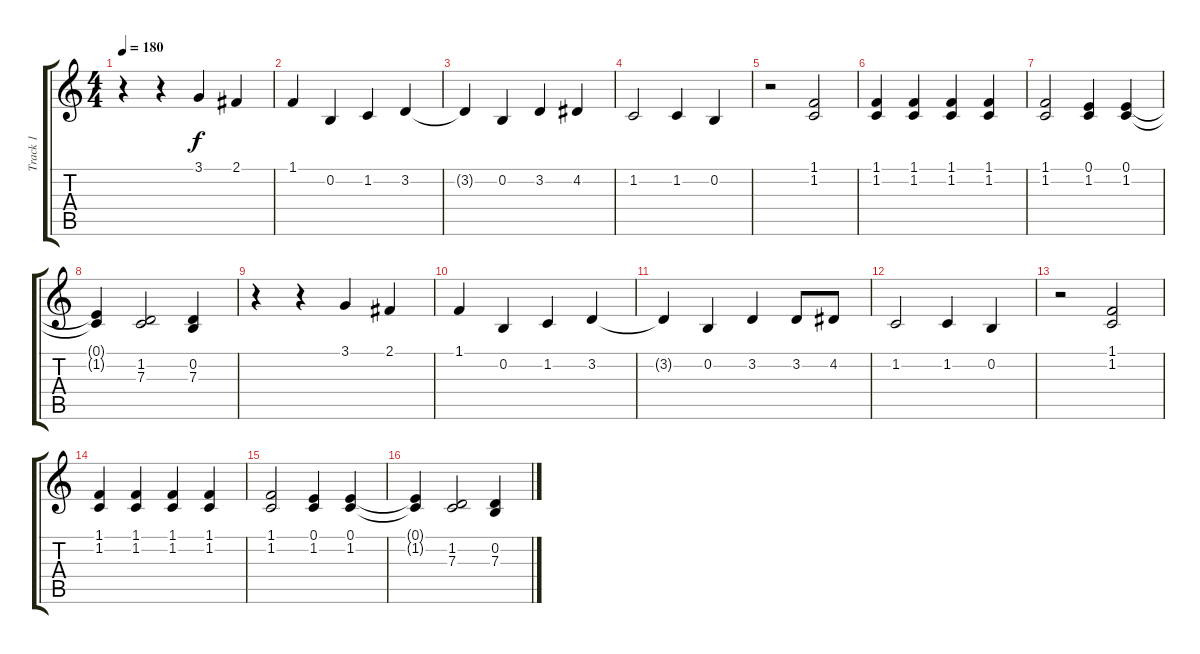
\track ("Track 1" "Track 1") {instrument acousticgrandpiano}
\staff {score tabs}
\tuning (E4 B3 G3 D3 A2 E2) {hide}
\ts (4 4)
\tempo 180
\clef g2
\ks c
r.4{dy f} r.4 3.1.4 2.1.4 |
1.1.4 0.2.4 1.2.4 3.2.4 |
3.2{t}.4 0.2.4 3.2.4 4.2.4 |
1.2.2 1.2.4 0.2.4 |
r.2 (1.1 1.2).2 |
(1.1 1.2).4 (1.1 1.2).4 (1.1 1.2).4 (1.1 1.2).4 |
(1.1 1.2).2 (0.1 1.2).4 (0.1 1.2).4 |
(0.1{t} 1.2{t}).4 (1.2 7.3).2 (0.2 7.3).4 |
r.4 r.4 3.1.4 2.1.4 |
1.1.4 0.2.4 1.2.4 3.2.4 |
3.2{t}.4 0.2.4 3.2.4 3.2.8 4.2.8 |
1.2.2 1.2.4 0.2.4 |
r.2 (1.1 1.2).2 |
(1.1 1.2).4 (1.1 1.2).4 (1.1 1.2).4 (1.1 1.2).4 |
(1.1 1.2).2 (0.1 1.2).4 (0.1 1.2).4 |
(0.1{t} 1.2{t}).4 (1.2 7.3).2 (0.2 7.3).4
